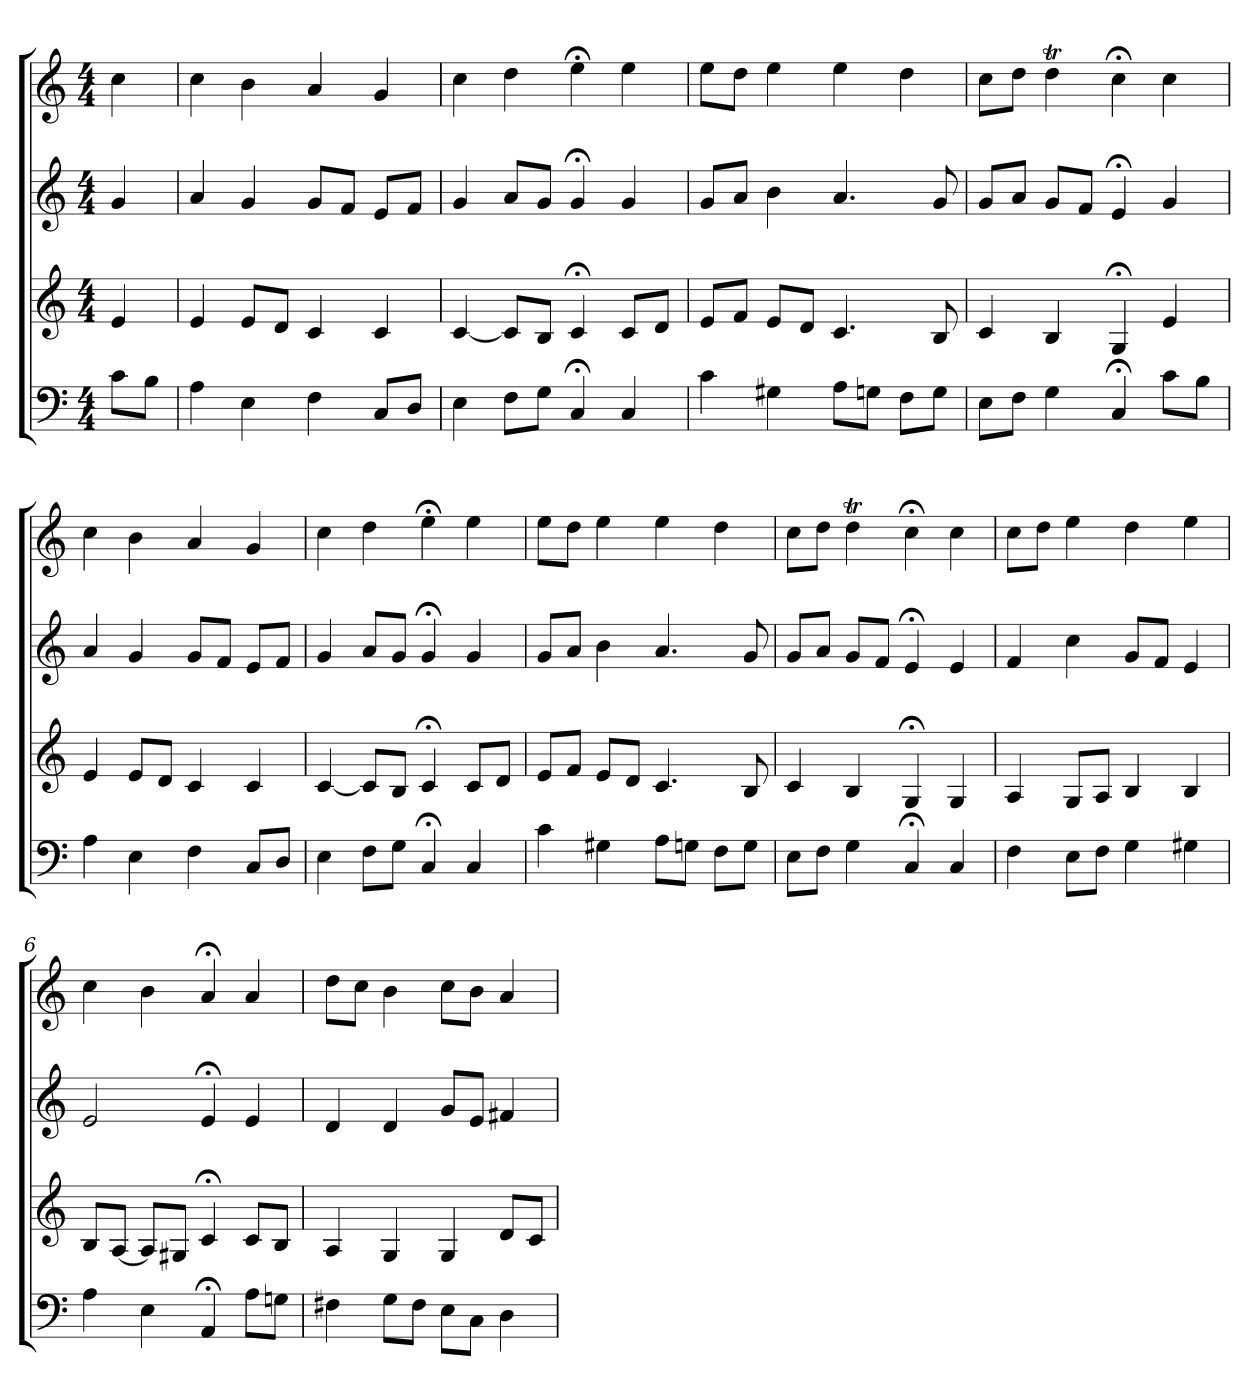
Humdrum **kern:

**kern	**kern	**kern	**kern
*part4	*part3	*part2	*part1
*staff4	*staff3	*staff2	*staff1
*M4/4	*M4/4	*M4/4	*M4/4
=	=	=	=
8cL	4e	4g	4cc
8BJ	.	.	.
=1	=1	=1	=1
4A	4e	4a	4cc
4E	8eL	4g	4b
.	8dJ	.	.
4F	4c	8gL	4a
.	.	8fJ	.
8CL	4c	8eL	4g
8DJ	.	8fJ	.
=2	=2	=2	=2
4E	[4c	4g	4cc
8FL	8cL]	8aL	4dd
8GJ	8BJ	8gJ	.
4C;<	4c;<	4g;<	4ee;<
4C	8cL	4g	4ee
.	8dJ	.	.
=3	=3	=3	=3
4c	8eL	8gL	8eeL
.	8fJ	8aJ	8ddJ
4G#X	8eL	4b	4ee
.	8dJ	.	.
8AL	4.c	4.a	4ee
8GnJ	.	.	.
8FL	.	.	4dd
8GJ	8B	8g	.
=4	=4	=4	=4
8EL	4c	8gL	8ccL
8FJ	.	8aJ	8ddJ
4G	4B	8gL	4ddT
.	.	8fJ	.
4C;<	4G;<	4e;<	4cc;<
8cL	4e	4g	4cc
8BJ	.	.	.
=1	=1	=1	=1
4A	4e	4a	4cc
4E	8eL	4g	4b
.	8dJ	.	.
4F	4c	8gL	4a
.	.	8fJ	.
8CL	4c	8eL	4g
8DJ	.	8fJ	.
=2	=2	=2	=2
4E	[4c	4g	4cc
8FL	8cL]	8aL	4dd
8GJ	8BJ	8gJ	.
4C;<	4c;<	4g;<	4ee;<
4C	8cL	4g	4ee
.	8dJ	.	.
=3	=3	=3	=3
4c	8eL	8gL	8eeL
.	8fJ	8aJ	8ddJ
4G#X	8eL	4b	4ee
.	8dJ	.	.
8AL	4.c	4.a	4ee
8GnJ	.	.	.
8FL	.	.	4dd
8GJ	8B	8g	.
=4	=4	=4	=4
8EL	4c	8gL	8ccL
8FJ	.	8aJ	8ddJ
4G	4B	8gL	4ddT
.	.	8fJ	.
4C;<	4G;<	4e;<	4cc;<
4C	4G	4e	4cc
=5	=5	=5	=5
4F	4A	4f	8ccL
.	.	.	8ddJ
8EL	8GL	4cc	4ee
8FJ	8AJ	.	.
4G	4B	8gL	4dd
.	.	8fJ	.
4G#X	4B	4e	4ee
=6	=6	=6	=6
4A	8BL	2e	4cc
.	[8AJ	.	.
4E	8AL]	.	4b
.	8G#XJ	.	.
4AA;<	4c;<	4e;<	4a;<
8AL	8cL	4e	4a
8GnJ	8BJ	.	.
=7	=7	=7	=7
4F#X	4A	4d	8ddL
.	.	.	8ccJ
8GL	4G	4d	4b
8F#J	.	.	.
8EL	4G	8gL	8ccL
8CJ	.	8eJ	8bJ
4D	8dL	4f#X	4a
.	8cJ	.	.
=	=	=	=
*-	*-	*-	*-
